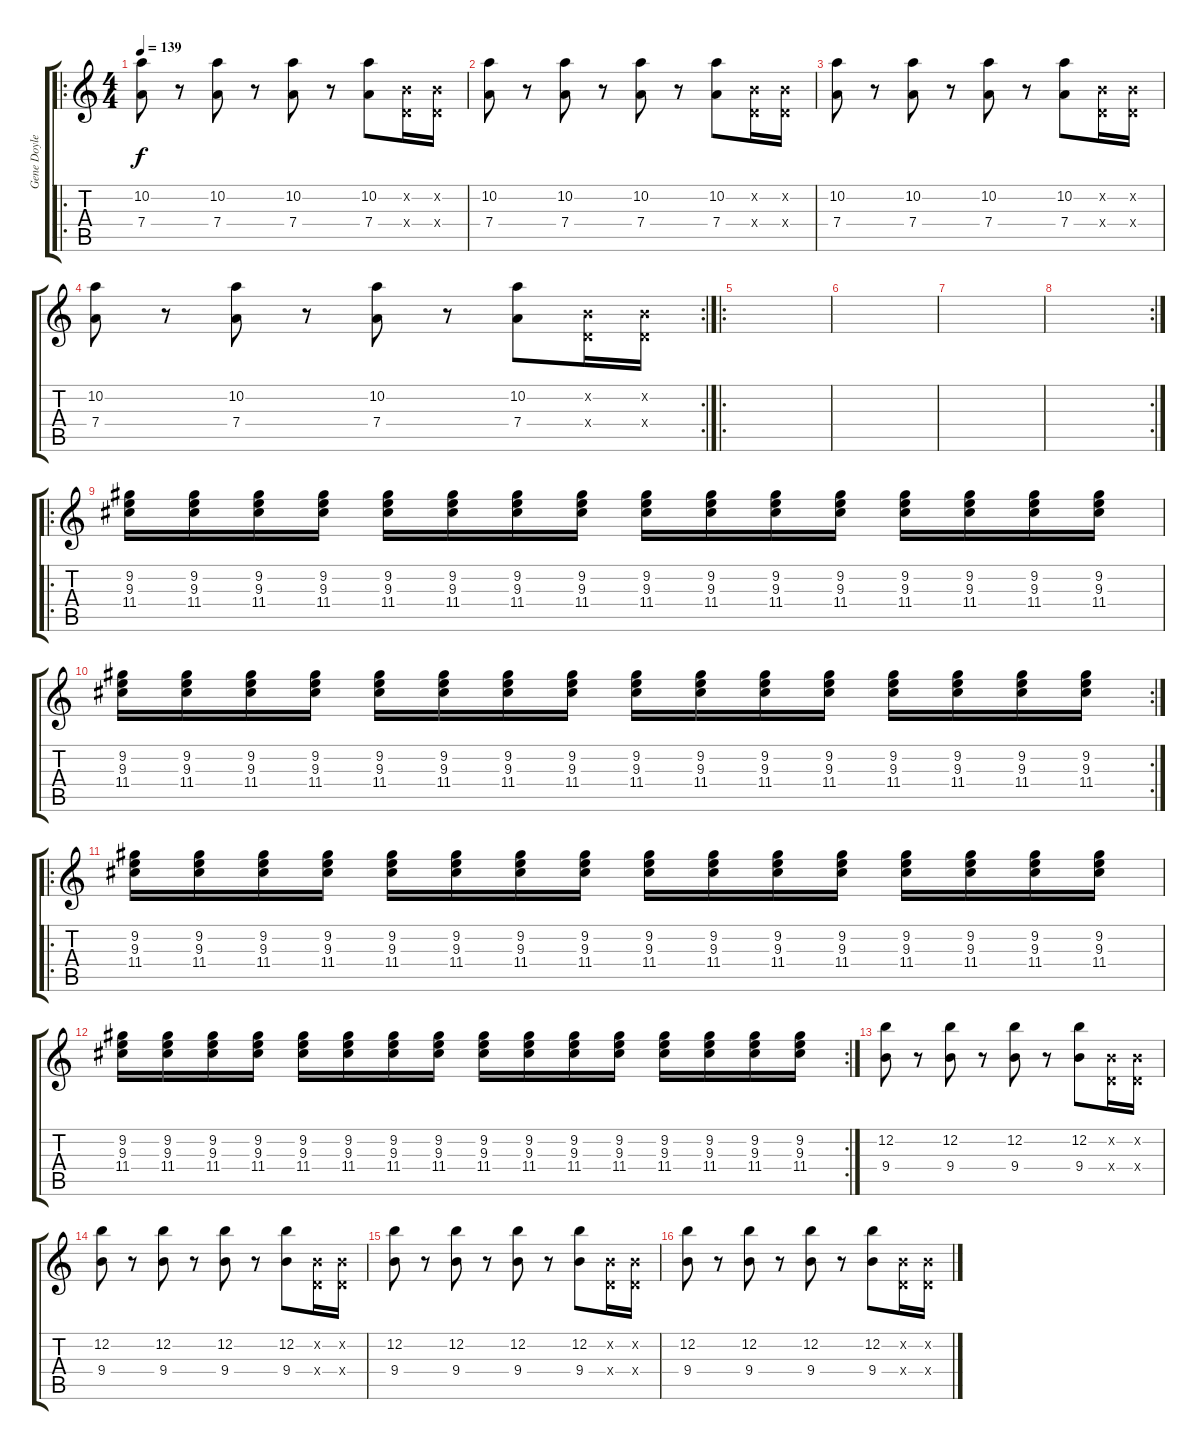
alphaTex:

\track ("Gene Doyle" "Gene Doyle") {instrument overdrivenguitar}
\staff {score tabs}
\tuning (E4 B3 G3 D3 A2 E2) {hide}
\ro
\ts (4 4)
\tempo 139
\clef g2
\ks c
(10.2 7.4).8{dy f} r.8 (10.2 7.4).8 r.8 (10.2 7.4).8 r.8 (10.2 7.4).8 (0.2{x} 0.4{x}).16 (0.2{x} 0.4{x}).16 |
(10.2 7.4).8 r.8 (10.2 7.4).8 r.8 (10.2 7.4).8 r.8 (10.2 7.4).8 (0.2{x} 0.4{x}).16 (0.2{x} 0.4{x}).16 |
(10.2 7.4).8 r.8 (10.2 7.4).8 r.8 (10.2 7.4).8 r.8 (10.2 7.4).8 (0.2{x} 0.4{x}).16 (0.2{x} 0.4{x}).16 |
\rc 2
(10.2 7.4).8 r.8 (10.2 7.4).8 r.8 (10.2 7.4).8 r.8 (10.2 7.4).8 (0.2{x} 0.4{x}).16 (0.2{x} 0.4{x}).16 |
\ro
|
|
|
\rc 2
|
\ro
(9.2 9.3 11.4).16{volume 10} (9.2 9.3 11.4).16 (9.2 9.3 11.4).16 (9.2 9.3 11.4).16 (9.2 9.3 11.4).16 (9.2 9.3 11.4).16 (9.2 9.3 11.4).16 (9.2 9.3 11.4).16 (9.2 9.3 11.4).16 (9.2 9.3 11.4).16 (9.2 9.3 11.4).16 (9.2 9.3 11.4).16 (9.2 9.3 11.4).16 (9.2 9.3 11.4).16 (9.2 9.3 11.4).16 (9.2 9.3 11.4).16 |
\rc 2
(9.2 9.3 11.4).16 (9.2 9.3 11.4).16 (9.2 9.3 11.4).16 (9.2 9.3 11.4).16 (9.2 9.3 11.4).16 (9.2 9.3 11.4).16 (9.2 9.3 11.4).16 (9.2 9.3 11.4).16 (9.2 9.3 11.4).16 (9.2 9.3 11.4).16 (9.2 9.3 11.4).16 (9.2 9.3 11.4).16 (9.2 9.3 11.4).16 (9.2 9.3 11.4).16 (9.2 9.3 11.4).16 (9.2 9.3 11.4).16 |
\ro
(9.2 9.3 11.4).16{volume 10} (9.2 9.3 11.4).16 (9.2 9.3 11.4).16 (9.2 9.3 11.4).16 (9.2 9.3 11.4).16 (9.2 9.3 11.4).16 (9.2 9.3 11.4).16 (9.2 9.3 11.4).16 (9.2 9.3 11.4).16 (9.2 9.3 11.4).16 (9.2 9.3 11.4).16 (9.2 9.3 11.4).16 (9.2 9.3 11.4).16 (9.2 9.3 11.4).16 (9.2 9.3 11.4).16 (9.2 9.3 11.4).16 |
\rc 2
(9.2 9.3 11.4).16 (9.2 9.3 11.4).16 (9.2 9.3 11.4).16 (9.2 9.3 11.4).16 (9.2 9.3 11.4).16 (9.2 9.3 11.4).16 (9.2 9.3 11.4).16 (9.2 9.3 11.4).16 (9.2 9.3 11.4).16 (9.2 9.3 11.4).16 (9.2 9.3 11.4).16 (9.2 9.3 11.4).16 (9.2 9.3 11.4).16 (9.2 9.3 11.4).16 (9.2 9.3 11.4).16 (9.2 9.3 11.4).16 |
(12.2 9.4).8{volume 15} r.8 (12.2 9.4).8 r.8 (12.2 9.4).8 r.8 (12.2 9.4).8 (0.2{x} 0.4{x}).16 (0.2{x} 0.4{x}).16 |
(12.2 9.4).8 r.8 (12.2 9.4).8 r.8 (12.2 9.4).8 r.8 (12.2 9.4).8 (0.2{x} 0.4{x}).16 (0.2{x} 0.4{x}).16 |
(12.2 9.4).8 r.8 (12.2 9.4).8 r.8 (12.2 9.4).8 r.8 (12.2 9.4).8 (0.2{x} 0.4{x}).16 (0.2{x} 0.4{x}).16 |
(12.2 9.4).8 r.8 (12.2 9.4).8 r.8 (12.2 9.4).8 r.8 (12.2 9.4).8 (0.2{x} 0.4{x}).16 (0.2{x} 0.4{x}).16
